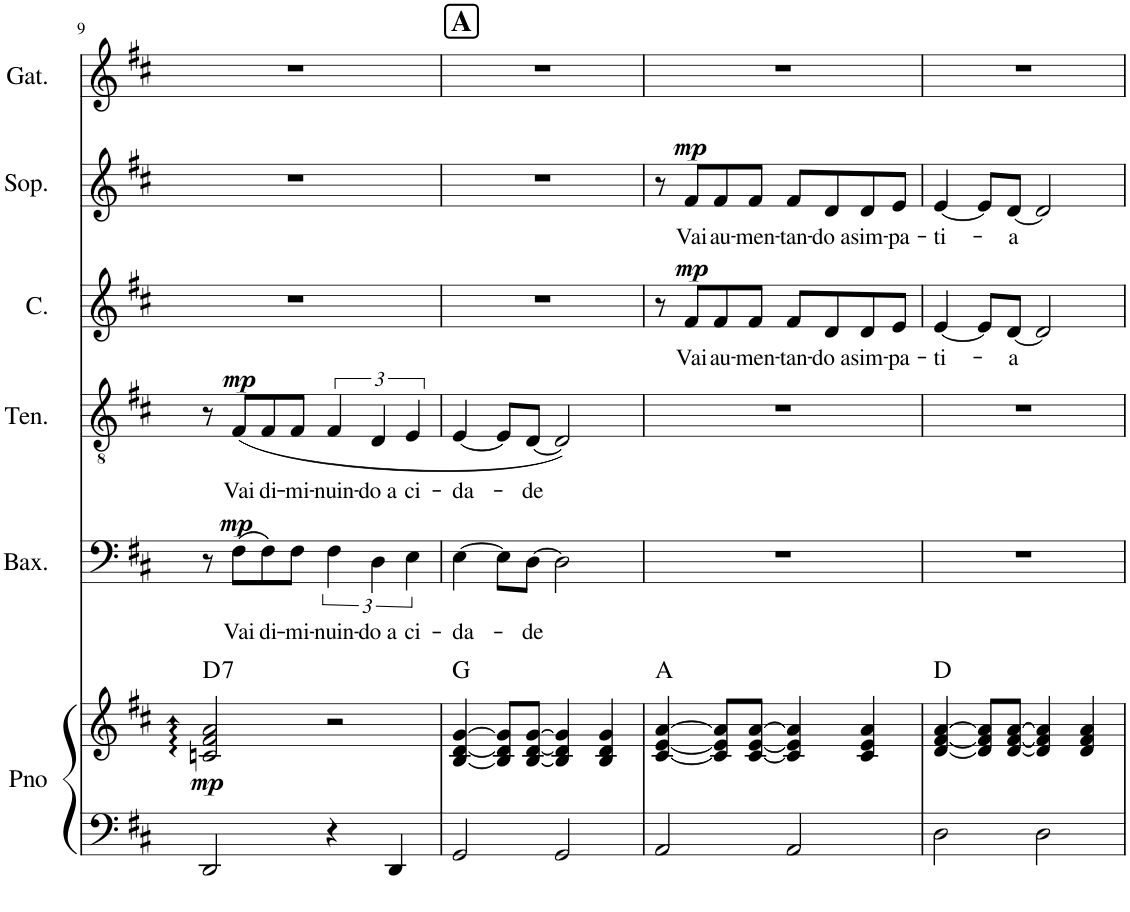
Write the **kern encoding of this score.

**kern	**kern	**dynam	**harte	**kern	**text	**dynam	**kern	**text	**dynam	**kern	**text	**dynam	**kern	**text	**dynam	**kern
*part6	*part6	*part6	*part6	*part5	*part5	*part5	*part4	*part4	*part4	*part3	*part3	*part3	*part2	*part2	*part2	*part1
*staff7	*staff6	*staff6/7	*	*staff5	*staff5	*staff5	*staff4	*staff4	*staff4	*staff3	*staff3	*staff3	*staff2	*staff2	*staff2	*staff1
*I"Piano	*	*	*	*I"Baixo	*	*	*I"Tenor	*	*	*I"Contralto	*	*	*I"Soprano	*	*	*I"Gaita
*I'Pno	*	*	*	*I'Bax.	*	*	*I'Ten.	*	*	*I'C.	*	*	*I'Sop.	*	*	*I'Gat.
!!LO:PB:g=z
*clefF4	*clefG2	*	*	*clefF4	*	*	*clefGv2	*	*	*clefG2	*	*	*clefG2	*	*	*clefG2
*k[f#c#]	*k[f#c#]	*	*	*k[f#c#]	*	*	*k[f#c#]	*	*	*k[f#c#]	*	*	*k[f#c#]	*	*	*k[f#c#]
*M4/4	*M4/4	*	*	*M4/4	*	*	*M4/4	*	*	*M4/4	*	*	*M4/4	*	*	*M4/4
!!LO:REH:place=s1:a:B:cj:fs=14:t=A
=9	=9	=9	=9	=9	=9	=9	=9	=9	=9	=9	=9	=9	=9	=9	=9	=9
!	!	!LO:DY:b	!LO:H:kt=7	!	!	!	!	!	!	!	!	!	!	!	!	!
2DD/	2cn/: 2f#/: 2a/:	mp	D:7	8r	.	.	8r	.	.	1r	.	.	1r	.	.	1r
!	!	!	!	!	!LO:LY:b	!LO:DY:a	!	!LO:LY:b	!LO:DY:a	!	!	!	!	!	!	!
.	.	.	.	(8F#\L	Vai	mp	(8F#/L	Vai	mp	.	.	.	.	.	.	.
!	!	!	!	!	!LO:LY:b	!	!	!LO:LY:b	!	!	!	!	!	!	!	!
.	.	.	.	8F#\)	di-	.	8F#/	di-	.	.	.	.	.	.	.	.
!	!	!	!	!	!LO:LY:b	!	!	!LO:LY:b	!	!	!	!	!	!	!	!
.	.	.	.	8F#\J	-mi-	.	8F#/J	-mi-	.	.	.	.	.	.	.	.
!	!	!	!	!	!LO:LY:b	!	!	!LO:LY:b	!	!	!	!	!	!	!	!
4r	2r	.	.	6F#\	-nuin-	.	6F#/	-nuin-	.	.	.	.	.	.	.	.
!	!	!	!	!	!LO:LY:b	!	!	!LO:LY:b	!	!	!	!	!	!	!	!
.	.	.	.	6D\	-do a	.	6D/	-do a	.	.	.	.	.	.	.	.
4DD/	.	.	.	.	.	.	.	.	.	.	.	.	.	.	.	.
!	!	!	!	!	!LO:LY:b	!	!	!LO:LY:b	!	!	!	!	!	!	!	!
.	.	.	.	6E\	ci-	.	6E/	ci-	.	.	.	.	.	.	.	.
=10	=10	=10	=10	=10	=10	=10	=10	=10	=10	=10	=10	=10	=10	=10	=10	=10
!	!	!	!	!	!LO:LY:b	!	!	!LO:LY:b	!	!	!	!	!	!	!	!
2GG/	[4B/ [4d/ [4g/	.	G:maj	[4E\	-da-	.	[4E/	-da-	.	1r	.	.	1r	.	.	1r
.	8B/] 8d/] 8g/]L	.	.	8E\L]	.	.	8E/L]	.	.	.	.	.	.	.	.	.
!	!	!	!	!	!LO:LY:b	!	!	!LO:LY:b	!	!	!	!	!	!	!	!
.	[8B/ [8d/ [8g/J	.	.	[8D\J	-de	.	[8D/J	-de	.	.	.	.	.	.	.	.
2GG/	4B/] 4d/] 4g/]	.	.	2D\]	.	.	2D/])	.	.	.	.	.	.	.	.	.
.	4B/ 4d/ 4g/	.	.	.	.	.	.	.	.	.	.	.	.	.	.	.
=11	=11	=11	=11	=11	=11	=11	=11	=11	=11	=11	=11	=11	=11	=11	=11	=11
2AA/	[4c#/ [4e/ [4a/	.	A:maj	1r	.	.	1r	.	.	8r	.	.	8r	.	.	1r
!	!	!	!	!	!	!	!	!	!	!	!LO:LY:b	!LO:DY:a	!	!LO:LY:b	!LO:DY:a	!
.	.	.	.	.	.	.	.	.	.	8f#/L	Vai	mp	8f#/L	Vai	mp	.
!	!	!	!	!	!	!	!	!	!	!	!LO:LY:b	!	!	!LO:LY:b	!	!
.	8c#/] 8e/] 8a/]L	.	.	.	.	.	.	.	.	8f#/	au-	.	8f#/	au-	.	.
!	!	!	!	!	!	!	!	!	!	!	!LO:LY:b	!	!	!LO:LY:b	!	!
.	[8c#/ [8e/ [8a/J	.	.	.	.	.	.	.	.	8f#/J	-men-	.	8f#/J	-men-	.	.
!	!	!	!	!	!	!	!	!	!	!	!LO:LY:b	!	!	!LO:LY:b	!	!
2AA/	4c#/] 4e/] 4a/]	.	.	.	.	.	.	.	.	8f#/L	-tan-	.	8f#/L	-tan-	.	.
!	!	!	!	!	!	!	!	!	!	!	!LO:LY:b	!	!	!LO:LY:b	!	!
.	.	.	.	.	.	.	.	.	.	8d/	-do a	.	8d/	-do a	.	.
!	!	!	!	!	!	!	!	!	!	!	!LO:LY:b	!	!	!LO:LY:b	!	!
.	4c#/ 4e/ 4a/	.	.	.	.	.	.	.	.	8d/	sim-	.	8d/	sim-	.	.
!	!	!	!	!	!	!	!	!	!	!	!LO:LY:b	!	!	!LO:LY:b	!	!
.	.	.	.	.	.	.	.	.	.	8e/J	-pa-	.	8e/J	-pa-	.	.
=12	=12	=12	=12	=12	=12	=12	=12	=12	=12	=12	=12	=12	=12	=12	=12	=12
!	!	!	!	!	!	!	!	!	!	!	!LO:LY:b	!	!	!LO:LY:b	!	!
2D\	[4d/ [4f#/ [4a/	.	D:maj	1r	.	.	1r	.	.	[4e/	-ti-	.	[4e/	-ti-	.	1r
.	8d/] 8f#/] 8a/]L	.	.	.	.	.	.	.	.	8e/L]	.	.	8e/L]	.	.	.
!	!	!	!	!	!	!	!	!	!	!	!LO:LY:b	!	!	!LO:LY:b	!	!
.	[8d/ [8f#/ [8a/J	.	.	.	.	.	.	.	.	[8d/J	-a	.	[8d/J	-a	.	.
2D\	4d/] 4f#/] 4a/]	.	.	.	.	.	.	.	.	2d/]	.	.	2d/]	.	.	.
.	4d/ 4f#/ 4a/	.	.	.	.	.	.	.	.	.	.	.	.	.	.	.
=	=	=	=	=	=	=	=	=	=	=	=	=	=	=	=	=
*-	*-	*-	*-	*-	*-	*-	*-	*-	*-	*-	*-	*-	*-	*-	*-	*-
